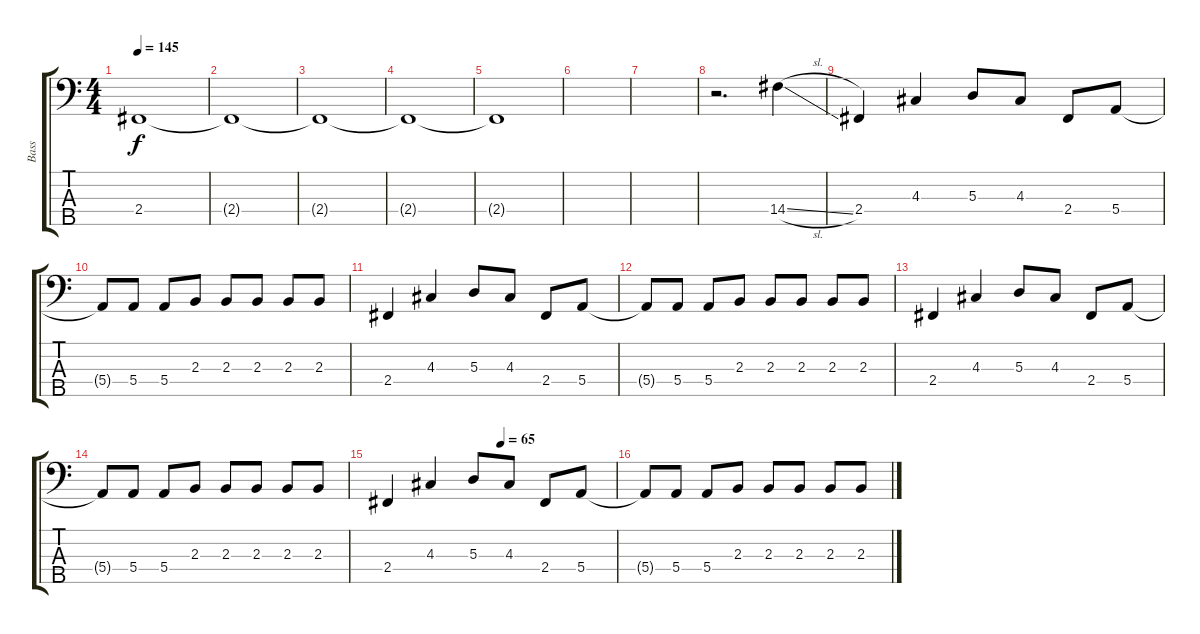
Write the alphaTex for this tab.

\track ("Bass" "Bass") {instrument electricbassfinger}
\staff {score tabs}
\tuning (G2 D2 A1 E1 B0) {hide}
\ts (4 4)
\tempo 145
\clef f4
\ks c
2.4.1{dy f} |
2.4{t}.1 |
2.4{t}.1 |
2.4{t}.1 |
2.4{t}.1 |
|
|
r.2{d} 14.4{sl}.4 |
2.4.4 4.3.4 5.3.8 4.3.8 2.4.8 5.4.8 |
5.4{t}.8 5.4.8 5.4.8 2.3.8 2.3.8 2.3.8 2.3.8 2.3.8 |
2.4.4 4.3.4 5.3.8 4.3.8 2.4.8 5.4.8 |
5.4{t}.8 5.4.8 5.4.8 2.3.8 2.3.8 2.3.8 2.3.8 2.3.8 |
2.4.4 4.3.4 5.3.8 4.3.8 2.4.8 5.4.8 |
5.4{t}.8 5.4.8 5.4.8 2.3.8 2.3.8 2.3.8 2.3.8 2.3.8 |
\tempo (65 0.5)
2.4.4 4.3.4 5.3.8 4.3.8 2.4.8 5.4.8 |
5.4{t}.8 5.4.8 5.4.8 2.3.8 2.3.8 2.3.8 2.3.8 2.3.8
